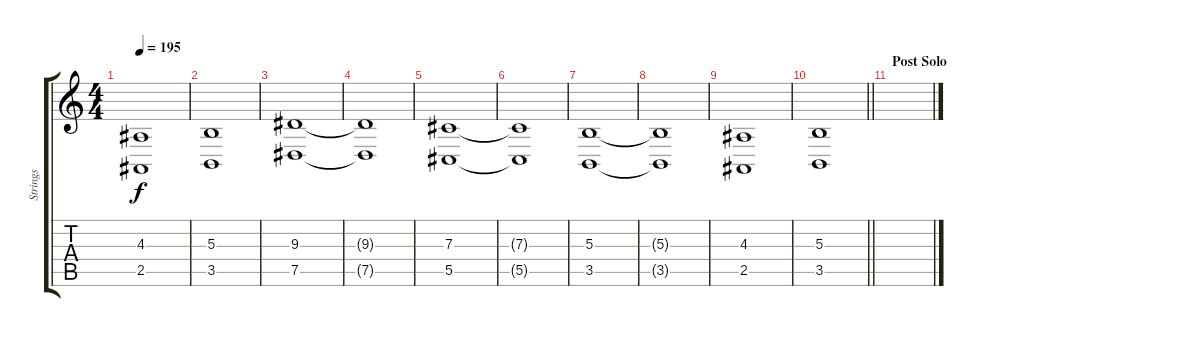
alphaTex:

\track ("Strings" "Strings") {instrument synthstrings2}
\staff {score tabs}
\tuning (Eb4 Bb3 Gb3 Db3 Ab2 Eb2) {hide}
\ts (4 4)
\tempo 195
\clef g2
\ks c
(4.3 2.5).1{dy f} |
(5.3 3.5).1 |
(9.3 7.5).1 |
(9.3{t} 7.5{t}).1 |
(7.3 5.5).1 |
(7.3{t} 5.5{t}).1 |
(5.3 3.5).1 |
(5.3{t} 3.5{t}).1 |
(4.3 2.5).1 |
\barLineRight lightlight
(5.3 3.5).1 |
\section ("" "Post Solo")
